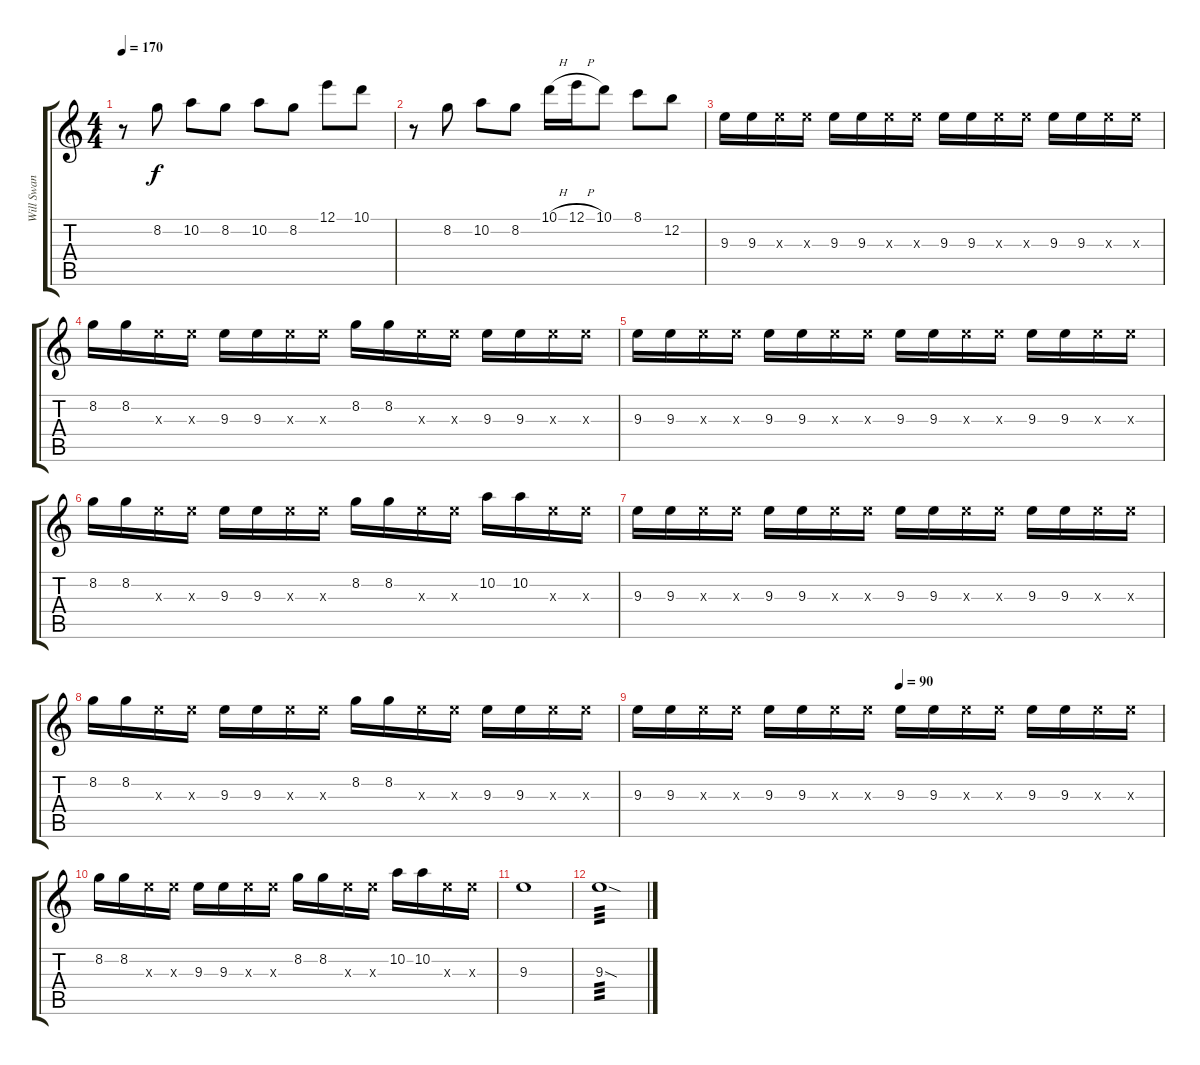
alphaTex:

\track ("Will Swan 1" "Will Swan ") {instrument electricguitarclean}
\staff {score tabs}
\tuning (E4 B3 G3 D3 A2 D2) {hide}
\ts (4 4)
\tempo 170
\clef g2
\ks c
r.8{dy f} 8.2.8 10.2.8 8.2.8 10.2.8 8.2.8 12.1.8 10.1.8 |
r.8 8.2.8 10.2.8 8.2.8 10.1{h}.16 12.1{h}.16 10.1.8 8.1.8 12.2.8 |
9.3.16 9.3.16 9.3{x}.16 9.3{x}.16 9.3.16 9.3.16 9.3{x}.16 9.3{x}.16 9.3.16 9.3.16 9.3{x}.16 9.3{x}.16 9.3.16 9.3.16 9.3{x}.16 9.3{x}.16 |
8.2.16 8.2.16 9.3{x}.16 9.3{x}.16 9.3.16 9.3.16 9.3{x}.16 9.3{x}.16 8.2.16 8.2.16 9.3{x}.16 9.3{x}.16 9.3.16 9.3.16 9.3{x}.16 9.3{x}.16 |
9.3.16 9.3.16 9.3{x}.16 9.3{x}.16 9.3.16 9.3.16 9.3{x}.16 9.3{x}.16 9.3.16 9.3.16 9.3{x}.16 9.3{x}.16 9.3.16 9.3.16 9.3{x}.16 9.3{x}.16 |
8.2.16 8.2.16 9.3{x}.16 9.3{x}.16 9.3.16 9.3.16 9.3{x}.16 9.3{x}.16 8.2.16 8.2.16 9.3{x}.16 9.3{x}.16 10.2.16 10.2.16 9.3{x}.16 9.3{x}.16 |
9.3.16 9.3.16 9.3{x}.16 9.3{x}.16 9.3.16 9.3.16 9.3{x}.16 9.3{x}.16 9.3.16 9.3.16 9.3{x}.16 9.3{x}.16 9.3.16 9.3.16 9.3{x}.16 9.3{x}.16 |
8.2.16 8.2.16 9.3{x}.16 9.3{x}.16 9.3.16 9.3.16 9.3{x}.16 9.3{x}.16 8.2.16 8.2.16 9.3{x}.16 9.3{x}.16 9.3.16 9.3.16 9.3{x}.16 9.3{x}.16 |
\tempo (90 0.5)
9.3.16 9.3.16 9.3{x}.16 9.3{x}.16 9.3.16 9.3.16 9.3{x}.16 9.3{x}.16 9.3.16 9.3.16 9.3{x}.16 9.3{x}.16 9.3.16 9.3.16 9.3{x}.16 9.3{x}.16 |
8.2.16 8.2.16 9.3{x}.16 9.3{x}.16 9.3.16 9.3.16 9.3{x}.16 9.3{x}.16 8.2.16 8.2.16 9.3{x}.16 9.3{x}.16 10.2.16 10.2.16 9.3{x}.16 9.3{x}.16 |
9.3.1 |
9.3{sod}.1{tp 3}
